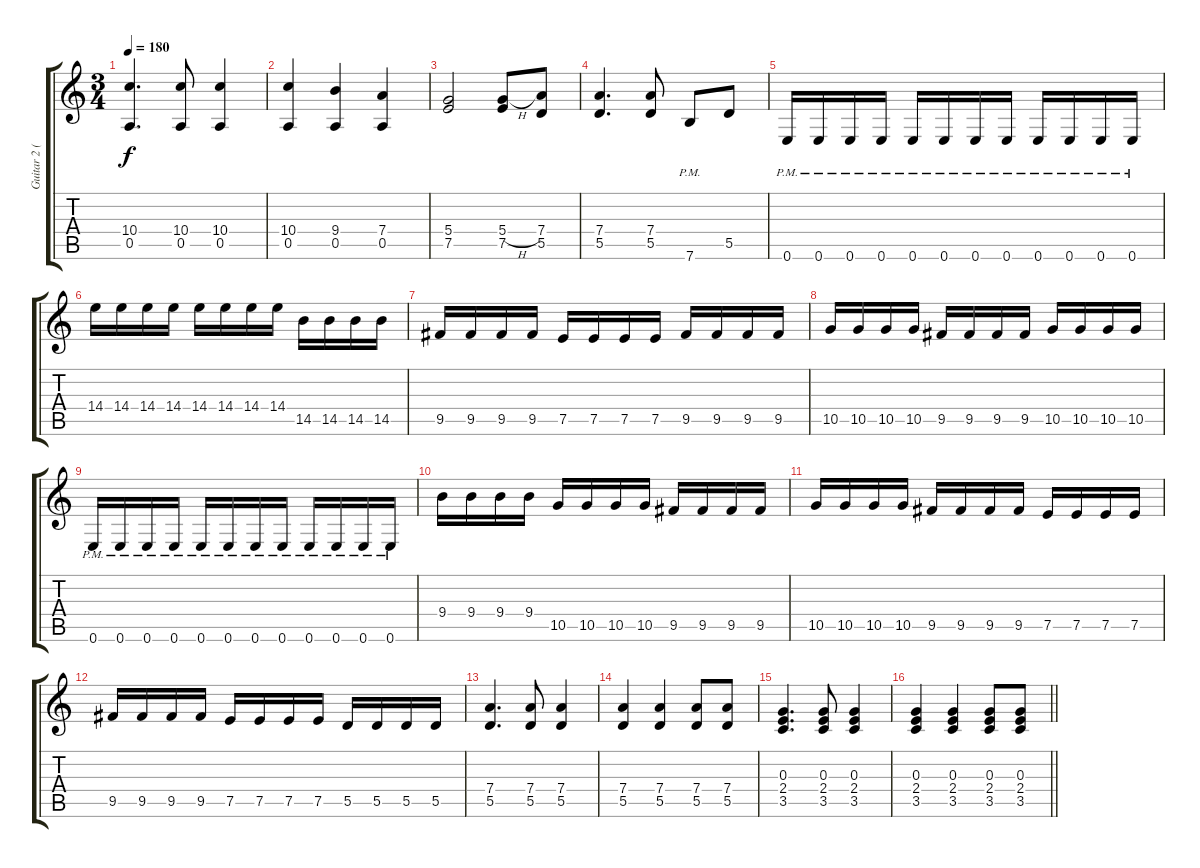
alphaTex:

\track ("Guitar 2 (Rhythm)" "Guitar 2 (") {instrument distortionguitar}
\staff {score tabs}
\tuning (E4 B3 G3 D3 A2 E2) {hide}
\ts (3 4)
\tempo 180
\clef g2
\ks c
(10.4 0.5).4{d dy f} (10.4 0.5).8 (10.4 0.5).4 |
(10.4 0.5).4 (9.4 0.5).4 (7.4 0.5).4 |
(5.4 7.5).2 (5.4{h} 7.5).8 (7.4 5.5).8 |
(7.4 5.5).4{d} (7.4 5.5).8 7.6{pm}.8 5.5.8 |
0.6{pm}.16 0.6{pm}.16 0.6{pm}.16 0.6{pm}.16 0.6{pm}.16 0.6{pm}.16 0.6{pm}.16 0.6{pm}.16 0.6{pm}.16 0.6{pm}.16 0.6{pm}.16 0.6{pm}.16 |
14.4.16 14.4.16 14.4.16 14.4.16 14.4.16 14.4.16 14.4.16 14.4.16 14.5.16 14.5.16 14.5.16 14.5.16 |
9.5.16 9.5.16 9.5.16 9.5.16 7.5.16 7.5.16 7.5.16 7.5.16 9.5.16 9.5.16 9.5.16 9.5.16 |
10.5.16 10.5.16 10.5.16 10.5.16 9.5.16 9.5.16 9.5.16 9.5.16 10.5.16 10.5.16 10.5.16 10.5.16 |
0.6{pm}.16 0.6{pm}.16 0.6{pm}.16 0.6{pm}.16 0.6{pm}.16 0.6{pm}.16 0.6{pm}.16 0.6{pm}.16 0.6{pm}.16 0.6{pm}.16 0.6{pm}.16 0.6{pm}.16 |
9.4.16 9.4.16 9.4.16 9.4.16 10.5.16 10.5.16 10.5.16 10.5.16 9.5.16 9.5.16 9.5.16 9.5.16 |
10.5.16 10.5.16 10.5.16 10.5.16 9.5.16 9.5.16 9.5.16 9.5.16 7.5.16 7.5.16 7.5.16 7.5.16 |
9.5.16 9.5.16 9.5.16 9.5.16 7.5.16 7.5.16 7.5.16 7.5.16 5.5.16 5.5.16 5.5.16 5.5.16 |
(7.4 5.5).4{d} (7.4 5.5).8 (7.4 5.5).4 |
(7.4 5.5).4 (7.4 5.5).4 (7.4 5.5).8 (7.4 5.5).8 |
(0.3 2.4 3.5).4{d} (0.3 2.4 3.5).8 (0.3 2.4 3.5).4 |
\barLineRight lightlight
(0.3 2.4 3.5).4 (0.3 2.4 3.5).4 (0.3 2.4 3.5).8 (0.3 2.4 3.5).8
